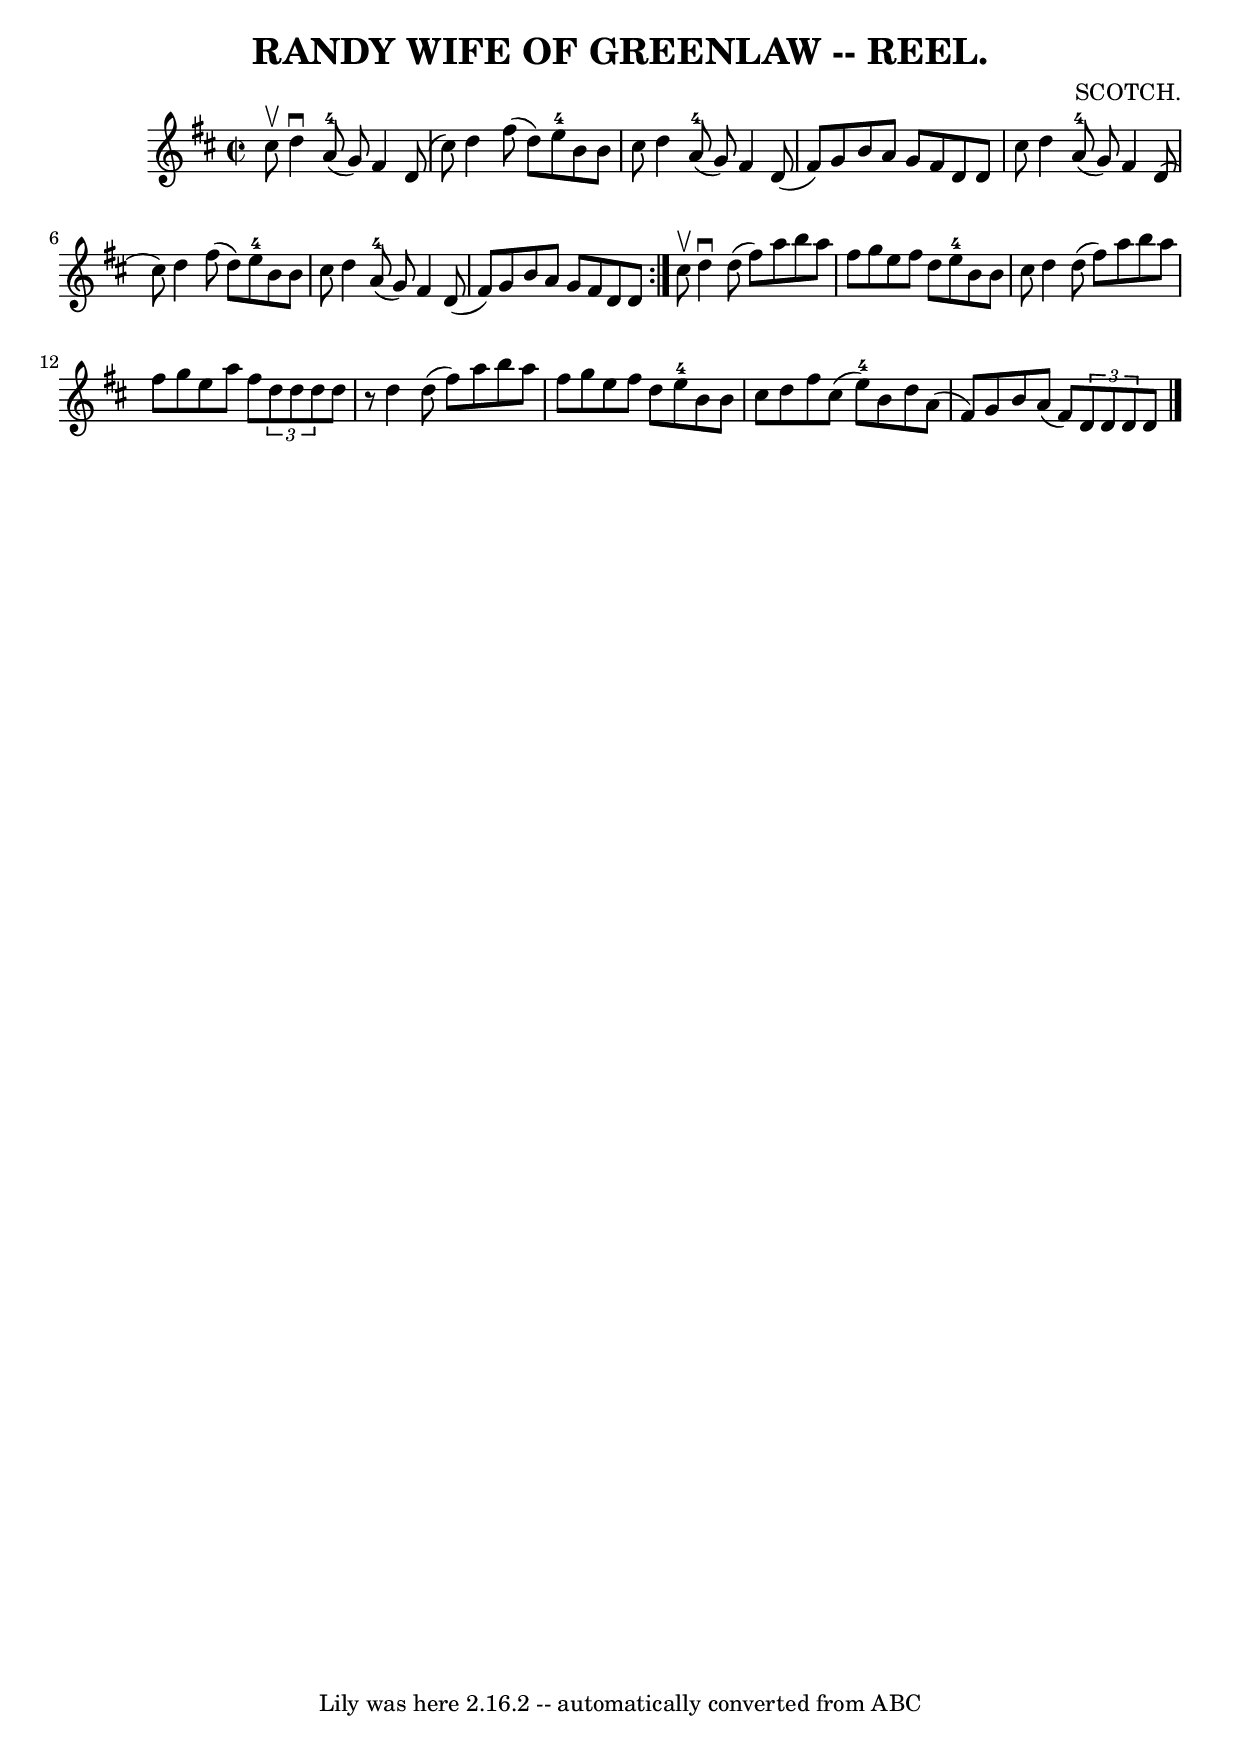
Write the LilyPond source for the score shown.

\version "2.16.2"
\include "Mammoth.ily"
\header {
  %% book = "Coles 43.7"
  composer = "SCOTCH."
  crossRefNumber = "1"
  footnotes = ""
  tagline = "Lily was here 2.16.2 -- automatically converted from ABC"
  title = "RANDY WIFE OF GREENLAW -- REEL."

}
voicedefault =  {



  \repeat volta 2 {

    \override Staff.TimeSignature #'style = #'C
    \time 2/2 
    \key d \major
    cis''8^\upbow |
    d''4^\downbow a'8 
    -4(g'8) fis'4 d'8 (cis''8) |
    d''4 fis''8 (
    d''8) e''8-4 b'8 b'8 cis''8  |
    d''4 a'8-4(
    g'8) fis'4 d'8 (fis'8) |
    g'8 b'8 a'8 g'8    
    fis'8 d'8 d'8 cis''8  |
    d''4 a'8-4(g'8)   
    fis'4 d'8 (cis''8) |
    d''4 fis''8 (d''8) e''8 
    -4 b'8 b'8 cis''8  |
    d''4 a'8-4(g'8) fis'4   
    d'8 (fis'8) |
    g'8 b'8 a'8 g'8 fis'8 d'8 d'8  

  } cis''8^\upbow |
  d''4^\downbow d''8 (fis''8) a''8    
  b''8 a''8 fis''8  |
  g''8 e''8 fis''8 d''8 e''8 
  -4 b'8 b'8 cis''8  |
  d''4 d''8 (fis''8) a''8    
  b''8 a''8 fis''8  |
  g''8 e''8 a''8 fis''8    
  \times 2/3 { d''8 d''8 d''8  
	     } d''8    r8 |
  d''4 d''8 (
  fis''8) a''8 b''8 a''8 fis''8  |
  g''8 e''8    
  fis''8 d''8 e''8-4 b'8 b'8 cis''8  |
  d''8 fis''8 
  cis''8 (e''8-4) b'8 d''8 a'8 (fis'8) |
  g'8    
  b'8 a'8 (fis'8)   \times 2/3 { d'8 d'8 d'8  
			       } d'8  \bar "|." 
  

}

\score{
  <<

    \context Staff="default"
    {
      \voicedefault 
      
    }

  >>
  \layout {
    
  }
  \midi {
  }

}
